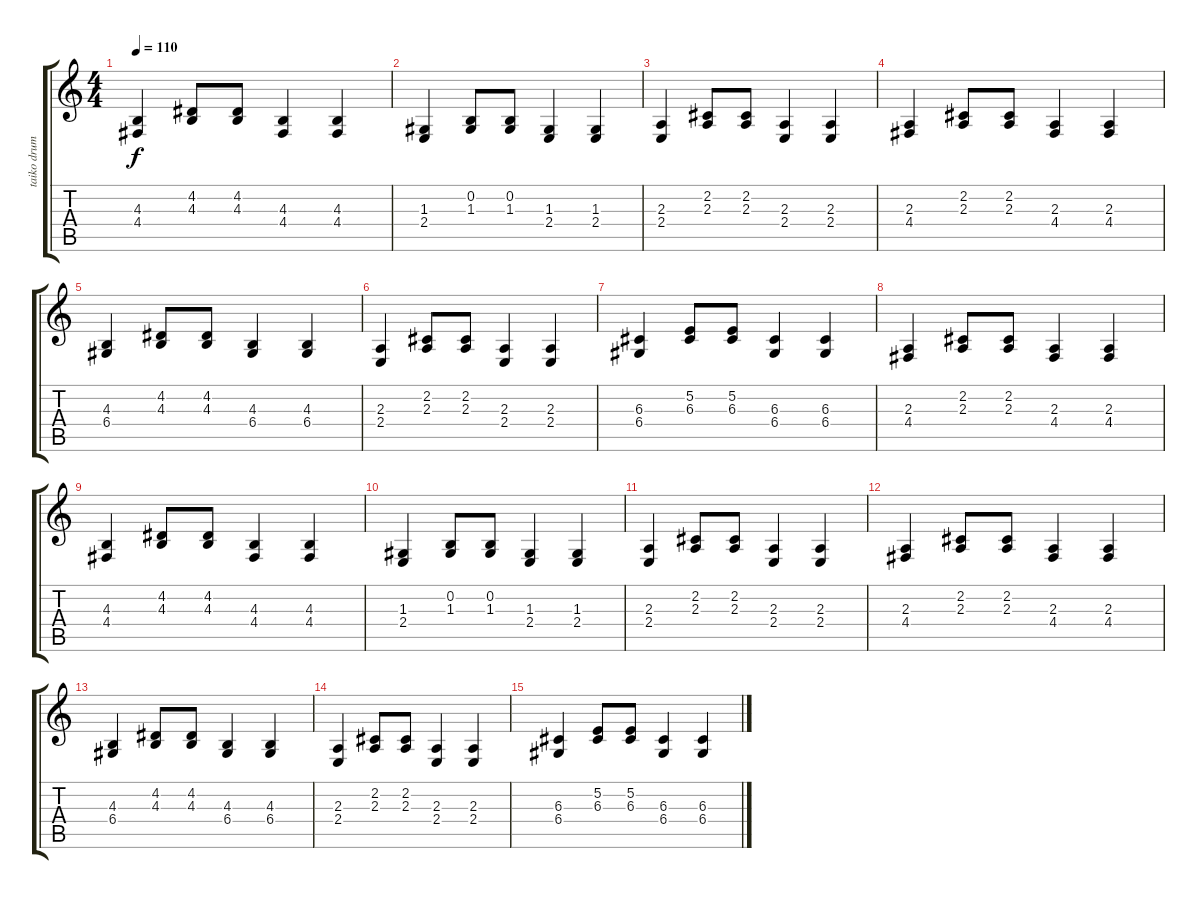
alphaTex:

\track ("taiko drum" "taiko drum") {instrument taikodrum}
\staff {score tabs}
\tuning (E4 B3 G3 D3 A2 E2) {hide}
\ts (4 4)
\tempo 110
\clef g2
\ks c
(4.3 4.4).4{dy f} (4.2 4.3).8 (4.2 4.3).8 (4.3 4.4).4 (4.3 4.4).4 |
(1.3 2.4).4 (0.2 1.3).8 (0.2 1.3).8 (1.3 2.4).4 (1.3 2.4).4 |
(2.3 2.4).4 (2.2 2.3).8 (2.2 2.3).8 (2.3 2.4).4 (2.3 2.4).4 |
(2.3 4.4).4 (2.2 2.3).8 (2.2 2.3).8 (2.3 4.4).4 (2.3 4.4).4 |
(4.3 6.4).4 (4.2 4.3).8 (4.2 4.3).8 (4.3 6.4).4 (4.3 6.4).4 |
(2.3 2.4).4 (2.2 2.3).8 (2.2 2.3).8 (2.3 2.4).4 (2.3 2.4).4 |
(6.3 6.4).4 (5.2 6.3).8 (5.2 6.3).8 (6.3 6.4).4 (6.3 6.4).4 |
(2.3 4.4).4 (2.2 2.3).8 (2.2 2.3).8 (2.3 4.4).4 (2.3 4.4).4 |
(4.3 4.4).4 (4.2 4.3).8 (4.2 4.3).8 (4.3 4.4).4 (4.3 4.4).4 |
(1.3 2.4).4 (0.2 1.3).8 (0.2 1.3).8 (1.3 2.4).4 (1.3 2.4).4 |
(2.3 2.4).4 (2.2 2.3).8 (2.2 2.3).8 (2.3 2.4).4 (2.3 2.4).4 |
(2.3 4.4).4{volume 0} (2.2 2.3).8 (2.2 2.3).8 (2.3 4.4).4 (2.3 4.4).4 |
(4.3 6.4).4 (4.2 4.3).8 (4.2 4.3).8 (4.3 6.4).4 (4.3 6.4).4 |
(2.3 2.4).4 (2.2 2.3).8 (2.2 2.3).8 (2.3 2.4).4 (2.3 2.4).4 |
(6.3 6.4).4 (5.2 6.3).8 (5.2 6.3).8 (6.3 6.4).4 (6.3 6.4).4
